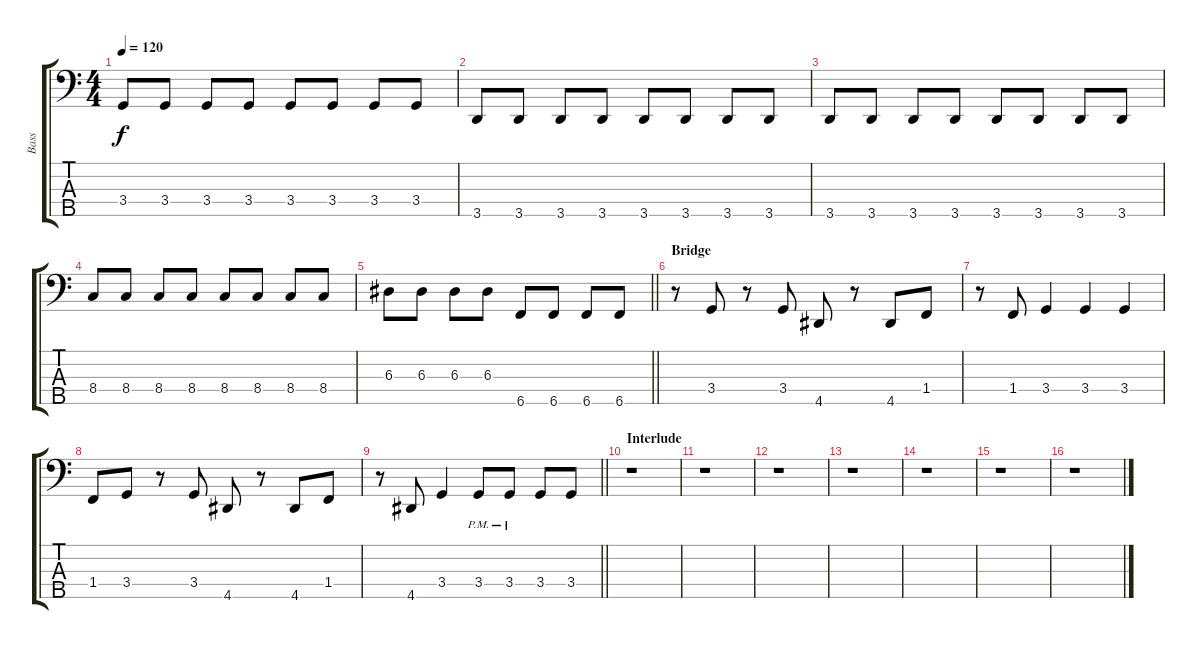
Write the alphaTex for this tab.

\track ("Bass" "Bass") {instrument electricbassfinger}
\staff {score tabs}
\tuning (G2 D2 A1 E1 B0) {hide}
\ts (4 4)
\tempo 120
\clef f4
\ks c
3.4.8{dy f} 3.4.8 3.4.8 3.4.8 3.4.8 3.4.8 3.4.8 3.4.8 |
3.5.8 3.5.8 3.5.8 3.5.8 3.5.8 3.5.8 3.5.8 3.5.8 |
3.5.8 3.5.8 3.5.8 3.5.8 3.5.8 3.5.8 3.5.8 3.5.8 |
8.4.8 8.4.8 8.4.8 8.4.8 8.4.8 8.4.8 8.4.8 8.4.8 |
\barLineRight lightlight
6.3.8 6.3.8 6.3.8 6.3.8 6.5.8 6.5.8 6.5.8 6.5.8 |
\section ("" "Bridge")
r.8 3.4.8 r.8 3.4.8 4.5.8 r.8 4.5.8 1.4.8 |
r.8 1.4.8 3.4.4 3.4.4 3.4.4 |
1.4.8 3.4.8 r.8 3.4.8 4.5.8 r.8 4.5.8 1.4.8 |
\barLineRight lightlight
r.8 4.5.8 3.4.4 3.4{pm}.8 3.4{pm}.8 3.4.8 3.4.8 |
\section ("" "Interlude")
r.1 |
r.1 |
r.1 |
r.1 |
r.1 |
r.1 |
r.1
